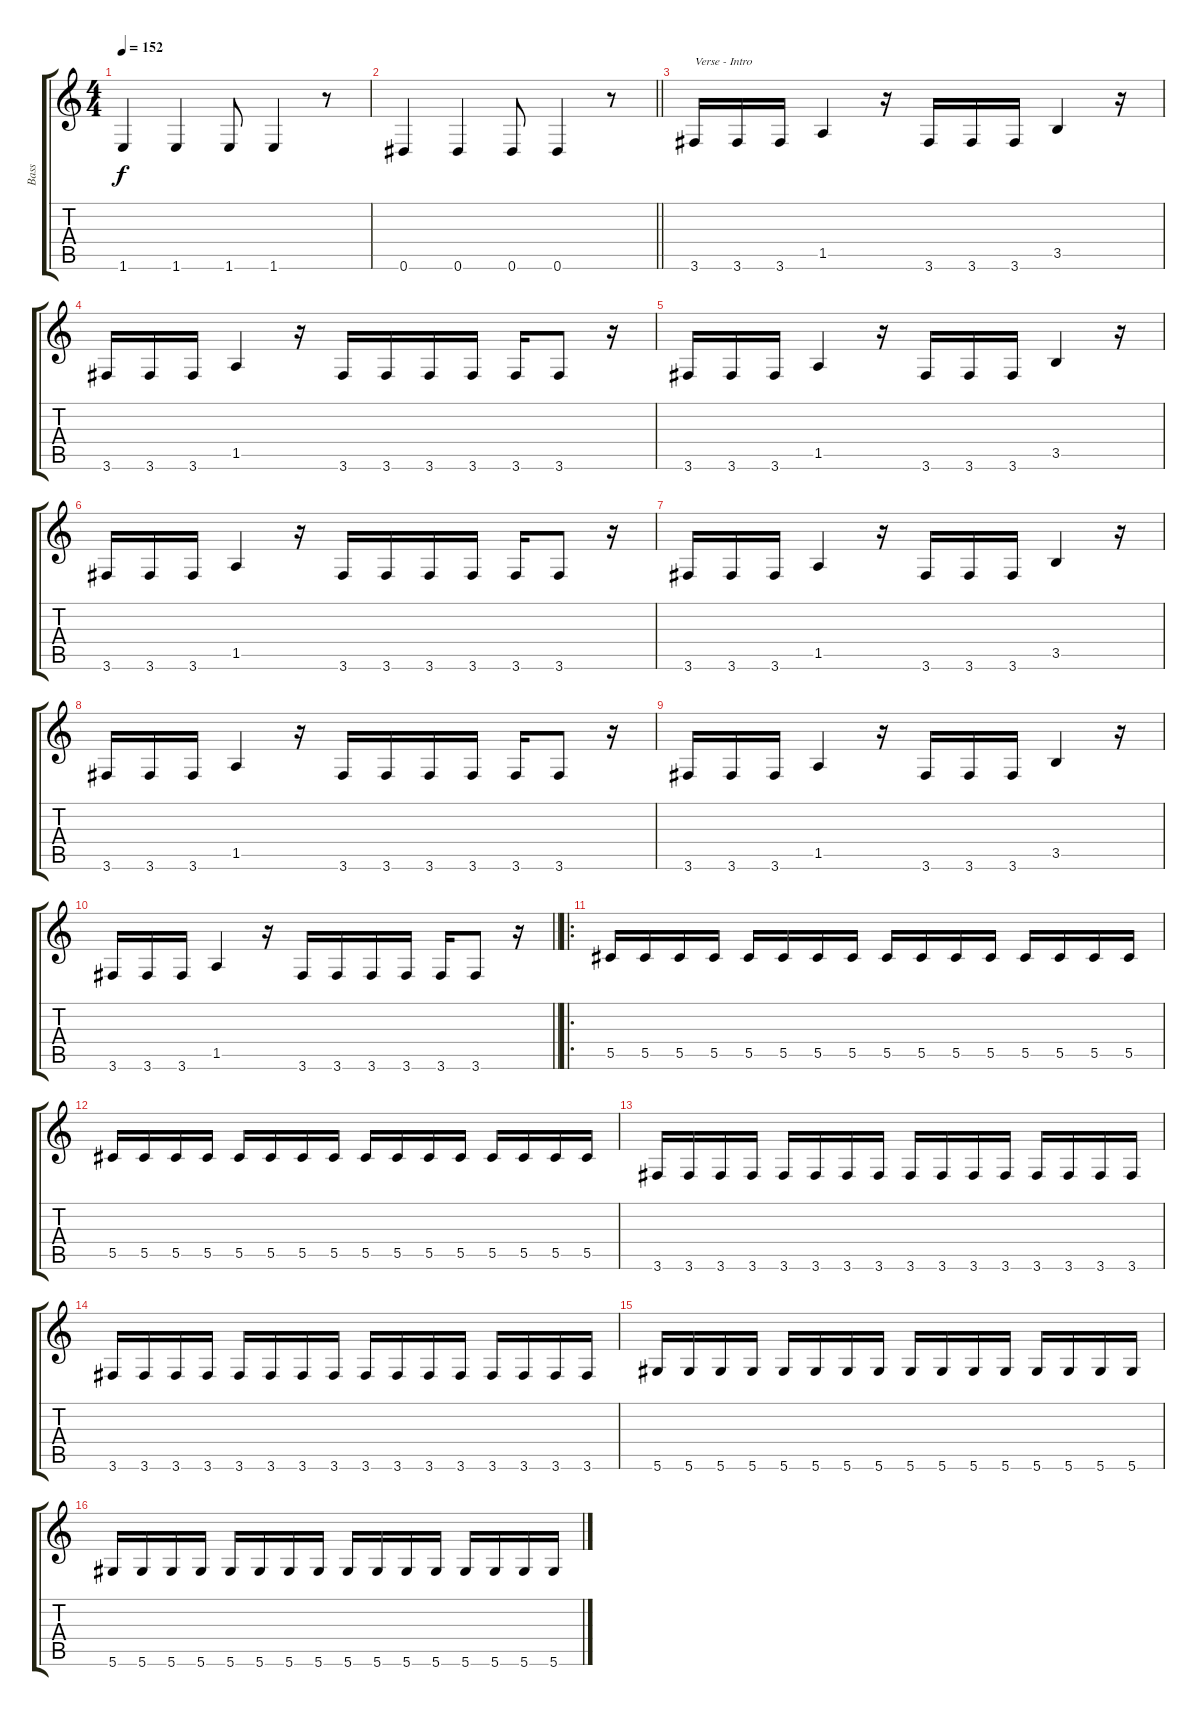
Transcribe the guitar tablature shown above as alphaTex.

\track ("Bass" "Bass") {instrument electricbassfinger}
\staff {score tabs}
\tuning (Eb4 Bb3 Gb3 Db3 Ab2 Eb2) {hide}
\ts (4 4)
\tempo 152
\clef g2
\ks c
1.6.4{dy f} 1.6.4 1.6.8 1.6.4 r.8 |
\barLineRight lightlight
0.6.4 0.6.4 0.6.8 0.6.4 r.8 |
3.6.16{txt "Verse - Intro"} 3.6.16 3.6.16 1.5.4 r.16 3.6.16 3.6.16 3.6.16 3.5.4 r.16 |
3.6.16 3.6.16 3.6.16 1.5.4 r.16 3.6.16 3.6.16 3.6.16 3.6.16 3.6.16 3.6.8 r.16 |
3.6.16 3.6.16 3.6.16 1.5.4 r.16 3.6.16 3.6.16 3.6.16 3.5.4 r.16 |
3.6.16 3.6.16 3.6.16 1.5.4 r.16 3.6.16 3.6.16 3.6.16 3.6.16 3.6.16 3.6.8 r.16 |
3.6.16 3.6.16 3.6.16 1.5.4 r.16 3.6.16 3.6.16 3.6.16 3.5.4 r.16 |
3.6.16 3.6.16 3.6.16 1.5.4 r.16 3.6.16 3.6.16 3.6.16 3.6.16 3.6.16 3.6.8 r.16 |
3.6.16 3.6.16 3.6.16 1.5.4 r.16 3.6.16 3.6.16 3.6.16 3.5.4 r.16 |
\barLineRight lightlight
3.6.16 3.6.16 3.6.16 1.5.4 r.16 3.6.16 3.6.16 3.6.16 3.6.16 3.6.16 3.6.8 r.16 |
\ro
5.5.16 5.5.16 5.5.16 5.5.16 5.5.16 5.5.16 5.5.16 5.5.16 5.5.16 5.5.16 5.5.16 5.5.16 5.5.16 5.5.16 5.5.16 5.5.16 |
5.5.16 5.5.16 5.5.16 5.5.16 5.5.16 5.5.16 5.5.16 5.5.16 5.5.16 5.5.16 5.5.16 5.5.16 5.5.16 5.5.16 5.5.16 5.5.16 |
3.6.16 3.6.16 3.6.16 3.6.16 3.6.16 3.6.16 3.6.16 3.6.16 3.6.16 3.6.16 3.6.16 3.6.16 3.6.16 3.6.16 3.6.16 3.6.16 |
3.6.16 3.6.16 3.6.16 3.6.16 3.6.16 3.6.16 3.6.16 3.6.16 3.6.16 3.6.16 3.6.16 3.6.16 3.6.16 3.6.16 3.6.16 3.6.16 |
5.6.16 5.6.16 5.6.16 5.6.16 5.6.16 5.6.16 5.6.16 5.6.16 5.6.16 5.6.16 5.6.16 5.6.16 5.6.16 5.6.16 5.6.16 5.6.16 |
5.6.16 5.6.16 5.6.16 5.6.16 5.6.16 5.6.16 5.6.16 5.6.16 5.6.16 5.6.16 5.6.16 5.6.16 5.6.16 5.6.16 5.6.16 5.6.16
